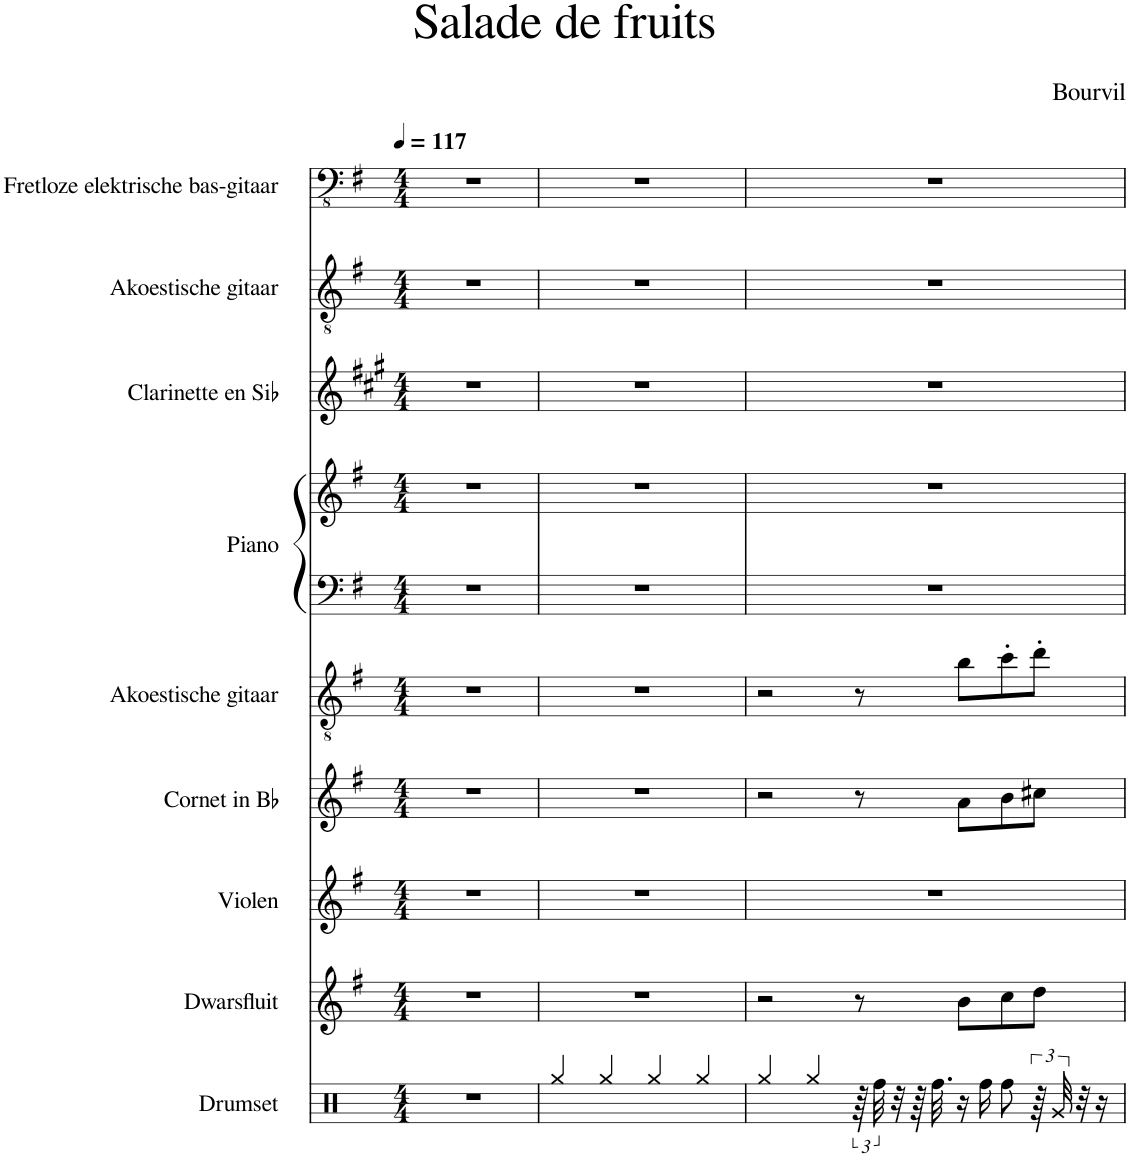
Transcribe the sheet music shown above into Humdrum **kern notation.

**kern	**kern	**kern	**kern	**kern	**kern	**kern	**kern	**kern	**kern
*part9	*part8	*part7	*part6	*part5	*part4	*part4	*part3	*part2	*part1
*staff10	*staff9	*staff8	*staff7	*staff6	*staff5	*staff4	*staff3	*staff2	*staff1
*I"Drumset	*I"Dwarsfluit	*I"Violen	*I"Cornet in Bb	*I"Akoestische gitaar	*I"Piano	*	*I"Clarinette en Sib	*I"Akoestische gitaar	*I"Fretloze elektrische bas-gitaar
*I'Drs.	*	*I'Vln.	*	*I'Git.	*I'Pno.	*	*I'Clar. Sib	*I'Git.	*I'Frtl. El. Bs.
*clefX	*clefG2	*clefG2	*clefG2	*clefGv2	*clefF4	*clefG2	*clefG2	*clefGv2	*clefFv4
*	*	*	*Trd1c2	*	*	*	*Trd1c2	*	*
*k[]	*k[f#]	*k[f#]	*k[f#]	*k[f#]	*k[f#]	*k[f#]	*k[f#c#g#]	*k[f#]	*k[f#]
*M4/4	*M4/4	*M4/4	*M4/4	*M4/4	*M4/4	*M4/4	*M4/4	*M4/4	*M4/4
*MM117	*MM117	*MM117	*MM117	*MM117	*MM117	*MM117	*MM117	*MM117	*MM117
=1	=1	=1	=1	=1	=1	=1	=1	=1	=1
1r	1r	1r	1r	1r	1r	1r	1r	1r	1r
=2	=2	=2	=2	=2	=2	=2	=2	=2	=2
4Rgg/	1r	1r	1r	1r	1r	1r	1r	1r	1r
4Rgg/	.	.	.	.	.	.	.	.	.
4Rgg/	.	.	.	.	.	.	.	.	.
4Rgg/	.	.	.	.	.	.	.	.	.
=3	=3	=3	=3	=3	=3	=3	=3	=3	=3
4Rgg/	2r	1r	2r	2r	1r	1r	1r	1r	1r
4Rgg/	.	.	.	.	.	.	.	.	.
96r	8r	.	8r	8r	.	.	.	.	.
48Rff\	.	.	.	.	.	.	.	.	.
32r	.	.	.	.	.	.	.	.	.
64r	.	.	.	.	.	.	.	.	.
32.Rff\	.	.	.	.	.	.	.	.	.
16r	8b\L	.	8a\L	8b\L	.	.	.	.	.
16Rff\	.	.	.	.	.	.	.	.	.
8Rff\	8cc\	.	8b\	8cc'\	.	.	.	.	.
96r	8dd\J	.	8cc#X\J	8dd'\J	.	.	.	.	.
48Rg/	.	.	.	.	.	.	.	.	.
32r	.	.	.	.	.	.	.	.	.
16r	.	.	.	.	.	.	.	.	.
=	=	=	=	=	=	=	=	=	=
*-	*-	*-	*-	*-	*-	*-	*-	*-	*-
